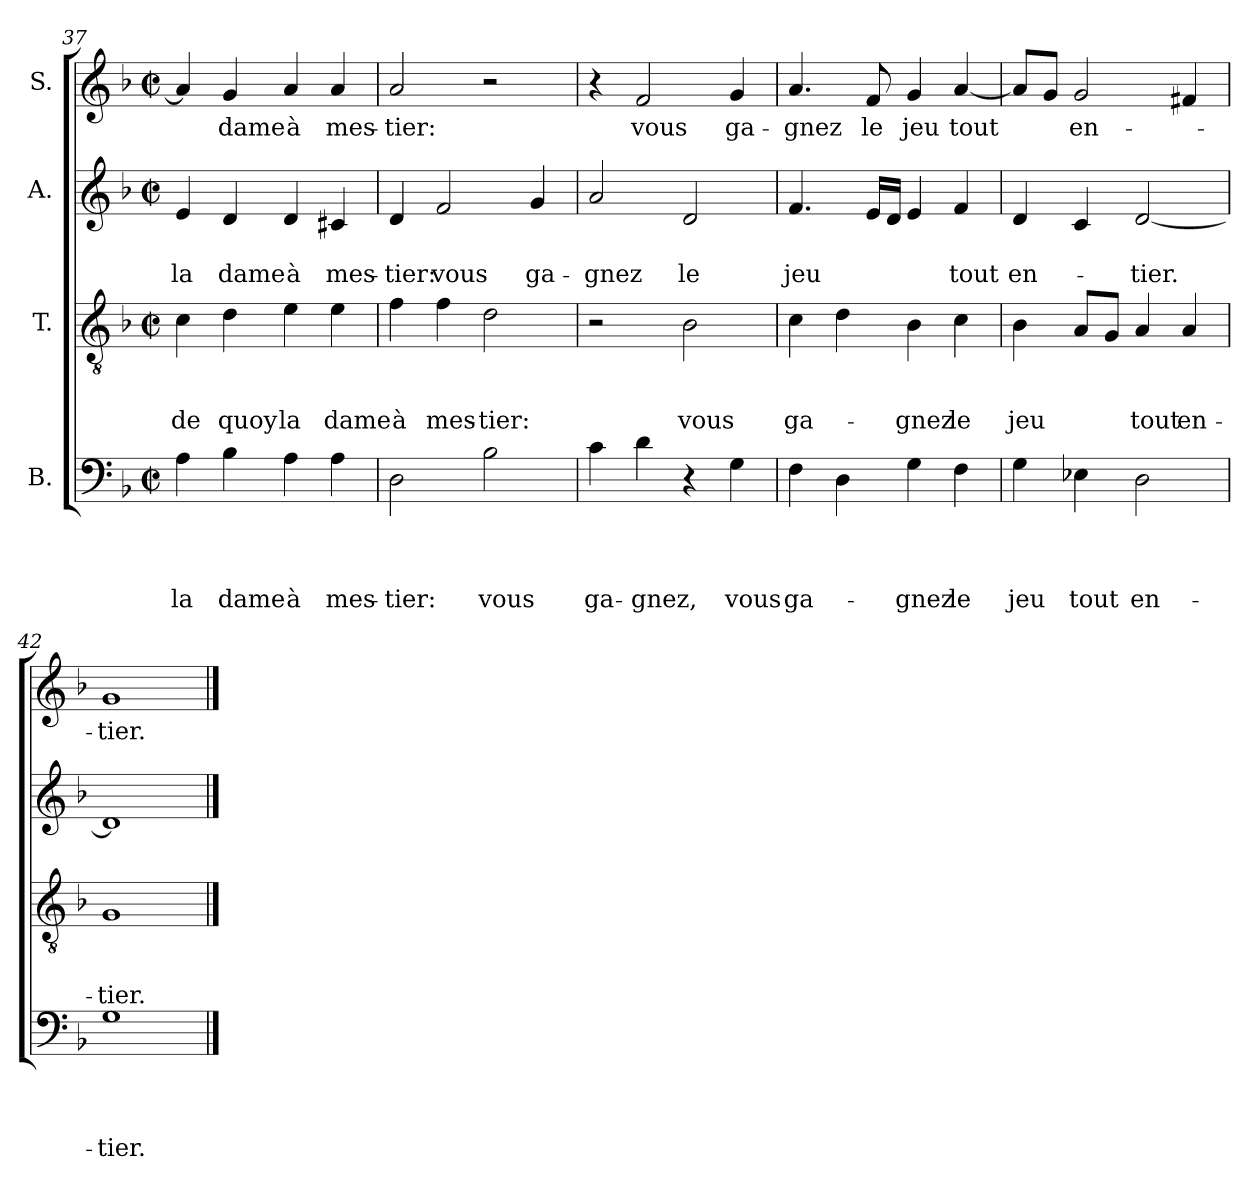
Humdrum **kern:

**kern	**text	**text	**text	**text	**kern	**text	**text	**text	**kern	**text	**text	**kern	**text
*part4	*part4	*part4	*part4	*part4	*part3	*part3	*part3	*part3	*part2	*part2	*part2	*part1	*part1
*staff4	*staff4	*staff4	*staff4	*staff4	*staff3	*staff3	*staff3	*staff3	*staff2	*staff2	*staff2	*staff1	*staff1
*I"B.	*	*	*	*	*I"T.	*	*	*	*I"A.	*	*	*I"S.	*
*clefF4	*	*	*	*	*clefGv2	*	*	*	*clefG2	*	*	*clefG2	*
*k[b-]	*	*	*	*	*k[b-]	*	*	*	*k[b-]	*	*	*k[b-]	*
*F:	*	*	*	*	*F:	*	*	*	*F:	*	*	*F:	*
*M2/2	*	*	*	*	*M2/2	*	*	*	*M2/2	*	*	*M2/2	*
*met(c|)	*	*	*	*	*met(c|)	*	*	*	*met(c|)	*	*	*met(c|)	*
=37	=37	=37	=37	=37	=37	=37	=37	=37	=37	=37	=37	=37	=37
4A\	.	.	.	la	4c\	.	.	de	4e/	.	la	4a/]	.
4B-\	.	.	.	dame	4d\	.	.	quoy	4d/	.	dame	4g/	dame
4A\	.	.	.	à	4e\	.	.	la	4d/	.	à	4a/	à
4A\	.	.	.	mes-	4e\	.	.	dame	4c#X/	.	mes-	4a/	mes-
!!LO:LB:g=z
=38	=38	=38	=38	=38	=38	=38	=38	=38	=38	=38	=38	=38	=38
2D\	.	.	.	-tier:	4f\	.	.	à	4d/	.	-tier:	2a/	-tier:
.	.	.	.	.	4f\	.	.	mes-	2f/	.	vous	.	.
2B-\	.	.	.	vous	2d\	.	.	-tier:	.	.	.	2r	.
.	.	.	.	.	.	.	.	.	4g/	.	ga-	.	.
=39	=39	=39	=39	=39	=39	=39	=39	=39	=39	=39	=39	=39	=39
4c\	.	.	.	ga-	2r	.	.	.	2a/	.	-gnez	4r	.
4d\	.	.	.	-gnez,	.	.	.	.	.	.	.	2f/	vous
4r	.	.	.	.	2B-\	.	.	vous	2d/	.	le	.	.
4G\	.	.	.	vous	.	.	.	.	.	.	.	4g/	ga-
=40	=40	=40	=40	=40	=40	=40	=40	=40	=40	=40	=40	=40	=40
4F\	.	.	.	ga-	4c\	.	.	ga-	4.f/	.	jeu	4.a/	-gnez
4D\	.	.	.	.	4d\	.	.	.	.	.	.	.	.
.	.	.	.	.	.	.	.	.	16e/LL	.	.	8f/	le
.	.	.	.	.	.	.	.	.	16d/JJ	.	.	.	.
4G\	.	.	.	-gnez	4B-\	.	.	-gnez	4e/	.	.	4g/	jeu
4F\	.	.	.	le	4c\	.	.	le	4f/	.	tout	[4a/	tout
=41	=41	=41	=41	=41	=41	=41	=41	=41	=41	=41	=41	=41	=41
4G\	.	.	.	jeu	4B-\	.	.	jeu	4d/	.	en-	8a/L]	.
.	.	.	.	.	.	.	.	.	.	.	.	8g/J	.
4E-X\	.	.	.	tout	8A/L	.	.	.	4c/	.	.	2g/	en-
.	.	.	.	.	8G/J	.	.	.	.	.	.	.	.
2D\	.	.	.	en-	4A/	.	.	tout	[2d/	.	-tier.	.	.
.	.	.	.	.	4A/	.	.	en-	.	.	.	4f#X/	.
=42	=42	=42	=42	=42	=42	=42	=42	=42	=42	=42	=42	=42	=42
1G	.	.	.	-tier.	1G	.	.	-tier.	1d]	.	.	1g	-tier.
==	==	==	==	==	==	==	==	==	==	==	==	==	==
*-	*-	*-	*-	*-	*-	*-	*-	*-	*-	*-	*-	*-	*-
